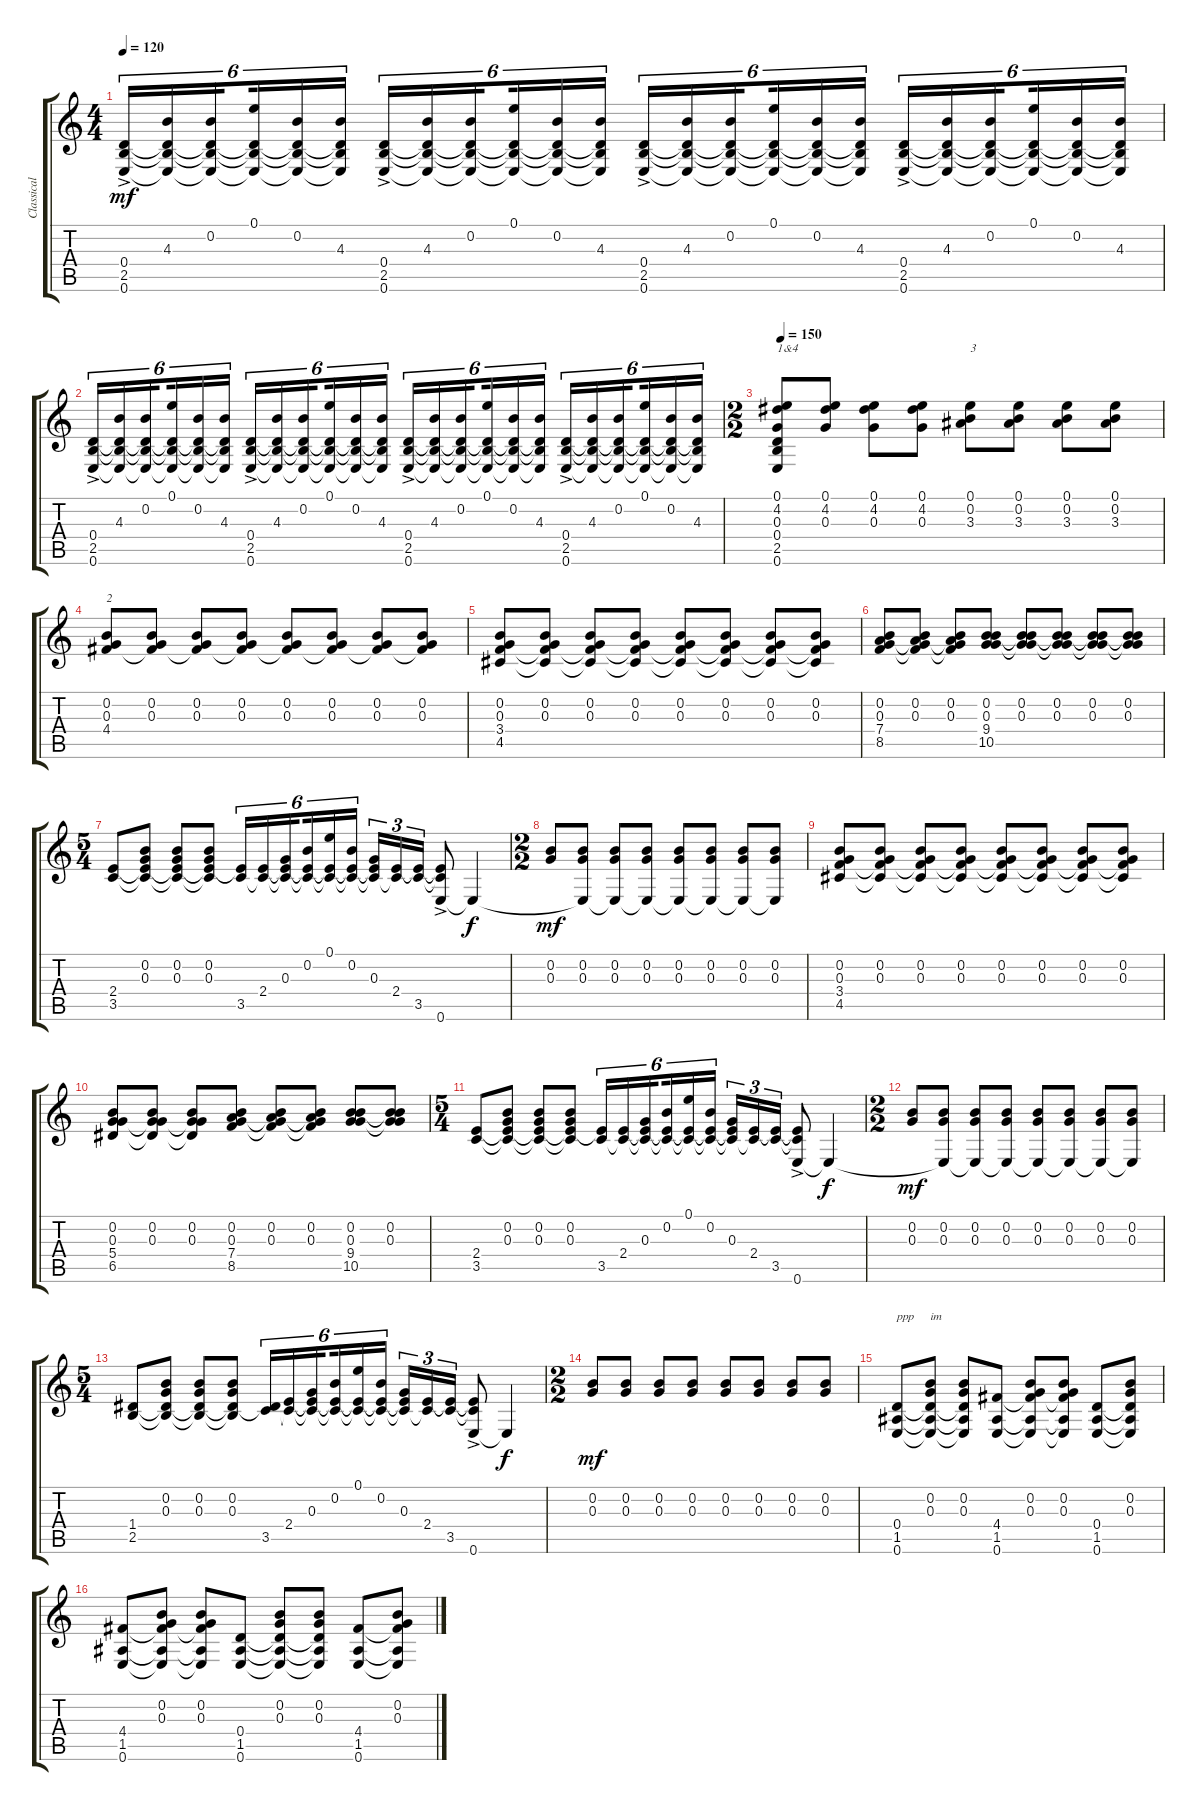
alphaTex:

\track ("Classical guitar" "Classical ") {instrument acousticguitarnylon}
\staff {score tabs}
\tuning (E4 B3 G3 D3 A2 E2) {hide}
\ts (4 4)
\tempo 120
\clef g2
\ks c
(0.4{ac} 2.5{ac} 0.6{ac}).16{tu (6 4) dy mf} (4.3 0.4{t} 2.5{t} 0.6{t}).16{tu (6 4)} (0.2 0.4{t} 2.5{t} 0.6{t}).16{tu (6 4) beam splitsecondary} (0.1 0.4{t} 2.5{t} 0.6{t}).16{tu (6 4)} (0.2 0.4{t} 2.5{t} 0.6{t}).16{tu (6 4)} (4.3 0.4{t} 2.5{t} 0.6{t}).16{tu (6 4)} (0.4{ac} 2.5{ac} 0.6{ac}).16{tu (6 4)} (4.3 0.4{t} 2.5{t} 0.6{t}).16{tu (6 4)} (0.2 0.4{t} 2.5{t} 0.6{t}).16{tu (6 4) beam splitsecondary} (0.1 0.4{t} 2.5{t} 0.6{t}).16{tu (6 4)} (0.2 0.4{t} 2.5{t} 0.6{t}).16{tu (6 4)} (4.3 0.4{t} 2.5{t} 0.6{t}).16{tu (6 4)} (0.4{ac} 2.5{ac} 0.6{ac}).16{tu (6 4)} (4.3 0.4{t} 2.5{t} 0.6{t}).16{tu (6 4)} (0.2 0.4{t} 2.5{t} 0.6{t}).16{tu (6 4) beam splitsecondary} (0.1 0.4{t} 2.5{t} 0.6{t}).16{tu (6 4)} (0.2 0.4{t} 2.5{t} 0.6{t}).16{tu (6 4)} (4.3 0.4{t} 2.5{t} 0.6{t}).16{tu (6 4)} (0.4{ac} 2.5{ac} 0.6{ac}).16{tu (6 4)} (4.3 0.4{t} 2.5{t} 0.6{t}).16{tu (6 4)} (0.2 0.4{t} 2.5{t} 0.6{t}).16{tu (6 4) beam splitsecondary} (0.1 0.4{t} 2.5{t} 0.6{t}).16{tu (6 4)} (0.2 0.4{t} 2.5{t} 0.6{t}).16{tu (6 4)} (4.3 0.4{t} 2.5{t} 0.6{t}).16{tu (6 4)} |
(0.4{ac} 2.5{ac} 0.6{ac}).16{tu (6 4)} (4.3 0.4{t} 2.5{t} 0.6{t}).16{tu (6 4)} (0.2 0.4{t} 2.5{t} 0.6{t}).16{tu (6 4) beam splitsecondary} (0.1 0.4{t} 2.5{t} 0.6{t}).16{tu (6 4)} (0.2 0.4{t} 2.5{t} 0.6{t}).16{tu (6 4)} (4.3 0.4{t} 2.5{t} 0.6{t}).16{tu (6 4)} (0.4{ac} 2.5{ac} 0.6{ac}).16{tu (6 4)} (4.3 0.4{t} 2.5{t} 0.6{t}).16{tu (6 4)} (0.2 0.4{t} 2.5{t} 0.6{t}).16{tu (6 4) beam splitsecondary} (0.1 0.4{t} 2.5{t} 0.6{t}).16{tu (6 4)} (0.2 0.4{t} 2.5{t} 0.6{t}).16{tu (6 4)} (4.3 0.4{t} 2.5{t} 0.6{t}).16{tu (6 4)} (0.4{ac} 2.5{ac} 0.6{ac}).16{tu (6 4)} (4.3 0.4{t} 2.5{t} 0.6{t}).16{tu (6 4)} (0.2 0.4{t} 2.5{t} 0.6{t}).16{tu (6 4) beam splitsecondary} (0.1 0.4{t} 2.5{t} 0.6{t}).16{tu (6 4)} (0.2 0.4{t} 2.5{t} 0.6{t}).16{tu (6 4)} (4.3 0.4{t} 2.5{t} 0.6{t}).16{tu (6 4)} (0.4{ac} 2.5{ac} 0.6{ac}).16{tu (6 4)} (4.3 0.4{t} 2.5{t} 0.6{t}).16{tu (6 4)} (0.2 0.4{t} 2.5{t} 0.6{t}).16{tu (6 4) beam splitsecondary} (0.1 0.4{t} 2.5{t} 0.6{t}).16{tu (6 4)} (0.2 0.4{t} 2.5{t} 0.6{t}).16{tu (6 4)} (4.3 0.4{t} 2.5{t} 0.6{t}).16{tu (6 4)} |
\ts (2 2)
\tempo 150
(0.1 4.2 0.3 0.4 2.5 0.6).8{txt "1&4"} (0.1 4.2 0.3).8 (0.1 4.2 0.3).8 (0.1 4.2 0.3).8 (0.1 0.2 3.3).8{txt "3"} (0.1 0.2 3.3).8 (0.1 0.2 3.3).8 (0.1 0.2 3.3).8 |
(0.2 0.3 4.4).8{txt "2"} (0.2 0.3 4.4{t}).8 (0.2 0.3 4.4{t}).8 (0.2 0.3 4.4{t}).8 (0.2 0.3 4.4{t}).8 (0.2 0.3 4.4{t}).8 (0.2 0.3 4.4{t}).8 (0.2 0.3 4.4{t}).8 |
(0.2 0.3 3.4 4.5).8 (0.2 0.3 3.4{t} 4.5{t}).8 (0.2 0.3 3.4{t} 4.5{t}).8 (0.2 0.3 3.4{t} 4.5{t}).8 (0.2 0.3 3.4{t} 4.5{t}).8 (0.2 0.3 3.4{t} 4.5{t}).8 (0.2 0.3 3.4{t} 4.5{t}).8 (0.2 0.3 3.4{t} 4.5{t}).8 |
(0.2 0.3 7.4 8.5).8 (0.2 0.3 7.4{t} 8.5{t}).8 (0.2 0.3 7.4{t} 8.5{t}).8 (0.2 0.3 9.4 10.5).8 (0.2 0.3 9.4{t} 10.5{t}).8 (0.2 0.3 9.4{t} 10.5{t}).8 (0.2 0.3 9.4{t} 10.5{t}).8 (0.2 0.3 9.4{t} 10.5{t}).8 |
\ts (5 4)
(2.4 3.5).8 (0.2 0.3 2.4{t} 3.5{t}).8 (0.2 0.3 2.4{t} 3.5{t}).8 (0.2 0.3 2.4{t} 3.5{t}).8 (2.4{t} 3.5).16{tu (6 4)} (2.4 3.5{t}).16{tu (6 4)} (0.3 2.4{t} 3.5{t}).16{tu (6 4) beam splitsecondary} (0.2 2.4{t} 3.5{t}).16{tu (6 4)} (0.1 2.4{t} 3.5{t}).16{tu (6 4)} (0.2 2.4{t} 3.5{t}).16{tu (6 4)} (0.3 2.4{t} 3.5{t}).16{tu (3 2)} (2.4 3.5{t}).16{tu (3 2)} (2.4{t} 3.5).16{tu (3 2)} (2.4{t} 3.5{t} 0.6{ac}).8 0.6{t}.4{dy f} |
\ts (2 2)
(0.2 0.3).8{dy mf} (0.2 0.3 0.6{t}).8 (0.2 0.3 0.6{t}).8 (0.2 0.3 0.6{t}).8 (0.2 0.3 0.6{t}).8 (0.2 0.3 0.6{t}).8 (0.2 0.3 0.6{t}).8 (0.2 0.3 0.6{t}).8 |
(0.2 0.3 3.4 4.5).8 (0.2 0.3 3.4{t} 4.5{t}).8 (0.2 0.3 3.4{t} 4.5{t}).8 (0.2 0.3 3.4{t} 4.5{t}).8 (0.2 0.3 3.4{t} 4.5{t}).8 (0.2 0.3 3.4{t} 4.5{t}).8 (0.2 0.3 3.4{t} 4.5{t}).8 (0.2 0.3 3.4{t} 4.5{t}).8 |
(0.2 0.3 5.4 6.5).8 (0.2 0.3 5.4{t} 6.5{t}).8 (0.2 0.3 5.4{t} 6.5{t}).8 (0.2 0.3 7.4 8.5).8 (0.2 0.3 7.4{t} 8.5{t}).8 (0.2 0.3 7.4{t} 8.5{t}).8 (0.2 0.3 9.4 10.5).8 (0.2 0.3 9.4{t} 10.5{t}).8 |
\ts (5 4)
(2.4 3.5).8 (0.2 0.3 2.4{t} 3.5{t}).8 (0.2 0.3 2.4{t} 3.5{t}).8 (0.2 0.3 2.4{t} 3.5{t}).8 (2.4{t} 3.5).16{tu (6 4)} (2.4 3.5{t}).16{tu (6 4)} (0.3 2.4{t} 3.5{t}).16{tu (6 4) beam splitsecondary} (0.2 2.4{t} 3.5{t}).16{tu (6 4)} (0.1 2.4{t} 3.5{t}).16{tu (6 4)} (0.2 2.4{t} 3.5{t}).16{tu (6 4)} (0.3 2.4{t} 3.5{t}).16{tu (3 2)} (2.4 3.5{t}).16{tu (3 2)} (2.4{t} 3.5).16{tu (3 2)} (2.4{t} 3.5{t} 0.6{ac}).8 0.6{t}.4{dy f} |
\ts (2 2)
(0.2 0.3).8{dy mf} (0.2 0.3 0.6{t}).8 (0.2 0.3 0.6{t}).8 (0.2 0.3 0.6{t}).8 (0.2 0.3 0.6{t}).8 (0.2 0.3 0.6{t}).8 (0.2 0.3 0.6{t}).8 (0.2 0.3 0.6{t}).8 |
\ts (5 4)
(1.4 2.5).8 (0.2 0.3 1.4{t} 2.5{t}).8 (0.2 0.3 1.4{t} 2.5{t}).8 (0.2 0.3 1.4{t} 2.5{t}).8 (1.4{t} 3.5).16{tu (6 4)} (2.4 3.5{t}).16{tu (6 4)} (0.3 2.4{t} 3.5{t}).16{tu (6 4) beam splitsecondary} (0.2 2.4{t} 3.5{t}).16{tu (6 4)} (0.1 2.4{t} 3.5{t}).16{tu (6 4)} (0.2 2.4{t} 3.5{t}).16{tu (6 4)} (0.3 2.4{t} 3.5{t}).16{tu (3 2)} (2.4 3.5{t}).16{tu (3 2)} (2.4{t} 3.5).16{tu (3 2)} (2.4{t} 3.5{t} 0.6{ac}).8 0.6{t}.4{dy f} |
\ts (2 2)
(0.2 0.3).8{dy mf} (0.2 0.3).8 (0.2 0.3).8 (0.2 0.3).8 (0.2 0.3).8 (0.2 0.3).8 (0.2 0.3).8 (0.2 0.3).8 |
(0.4 1.5 0.6).8{txt "ppp"} (0.2 0.3 0.4{t} 1.5{t} 0.6{t}).8{txt "im"} (0.2 0.3 0.4{t} 1.5{t} 0.6{t}).8 (4.4 1.5 0.6).8 (0.2 0.3 4.4{t} 1.5{t} 0.6{t}).8 (0.2 0.3 4.4{t} 1.5{t} 0.6{t}).8 (0.4 1.5 0.6).8 (0.2 0.3 0.4{t} 1.5{t} 0.6{t}).8 |
(4.4 1.5 0.6).8 (0.2 0.3 4.4{t} 1.5{t} 0.6{t}).8 (0.2 0.3 4.4{t} 1.5{t} 0.6{t}).8 (0.4 1.5 0.6).8 (0.2 0.3 0.4{t} 1.5{t} 0.6{t}).8 (0.2 0.3 0.4{t} 1.5{t} 0.6{t}).8 (4.4 1.5 0.6).8 (0.2 0.3 4.4{t} 1.5{t} 0.6{t}).8
